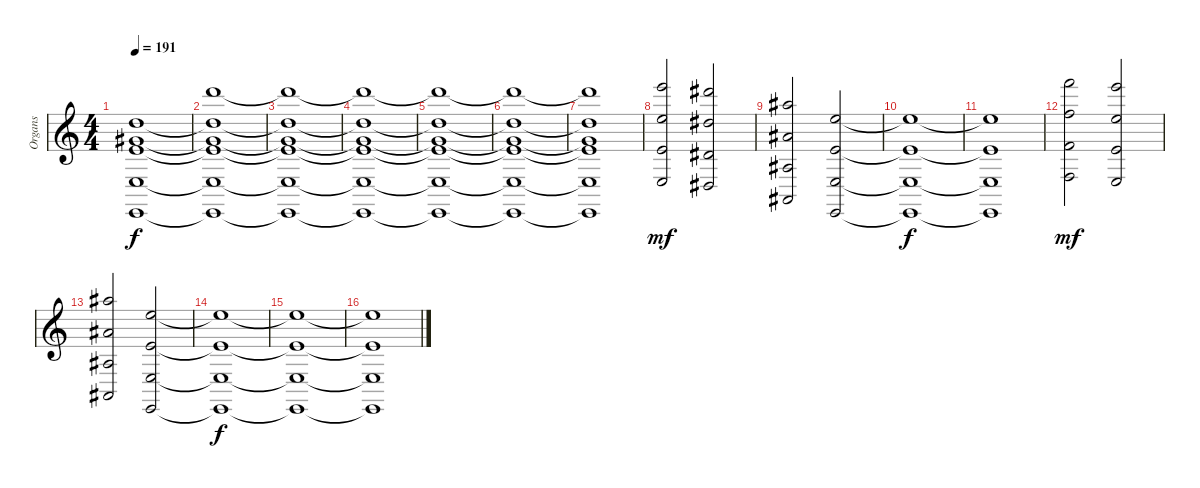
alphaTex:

\track ("Organs" "Organs") {instrument rockorgan}
\staff {score}
\tuning (E4 B3 G3 D3 A2 E2 B1) {hide}
\ts (4 4)
\tempo 191
\clef g2
\ks c
(15.2{t} 13.3{t} 14.4{t} 7.5{t} 0.6{t}).1{dy f} |
(22.1{t} 15.2{t} 13.3{t} 14.4{t} 7.5{t} 0.6{t}).1 |
(22.1{t} 15.2{t} 13.3{t} 14.4{t} 7.5{t} 0.6{t}).1 |
(22.1{t} 15.2{t} 13.3{t} 14.4{t} 7.5{t} 0.6{t}).1 |
(22.1{t} 15.2{t} 13.3{t} 14.4{t} 7.5{t} 0.6{t}).1 |
(22.1{t} 15.2{t} 13.3{t} 14.4{t} 7.5{t} 0.6{t}).1 |
(22.1{t} 15.2{t} 13.3{t} 14.4{t} 7.5{t} 0.6{t}).1 |
(24.1 17.2 14.4 12.6).2{dy mf} (23.1 16.2 13.4 11.6).2 |
(18.1 15.3 13.5 6.6).2 (12.1 9.3 7.5 0.6).2 |
(12.1{t} 9.3{t} 7.5{t} 0.6{t}).1{dy f} |
(12.1{t} 9.3{t} 7.5{t} 0.6{t}).1 |
(25.1 18.2 15.4 13.6).2{dy mf} (24.1 17.2 14.4 12.6).2 |
(18.1 15.3 13.5 6.6).2 (12.1 9.3 7.5 0.6).2 |
(12.1{t} 9.3{t} 7.5{t} 0.6{t}).1{dy f} |
(12.1{t} 9.3{t} 7.5{t} 0.6{t}).1 |
(12.1{t} 9.3{t} 7.5{t} 0.6{t}).1
